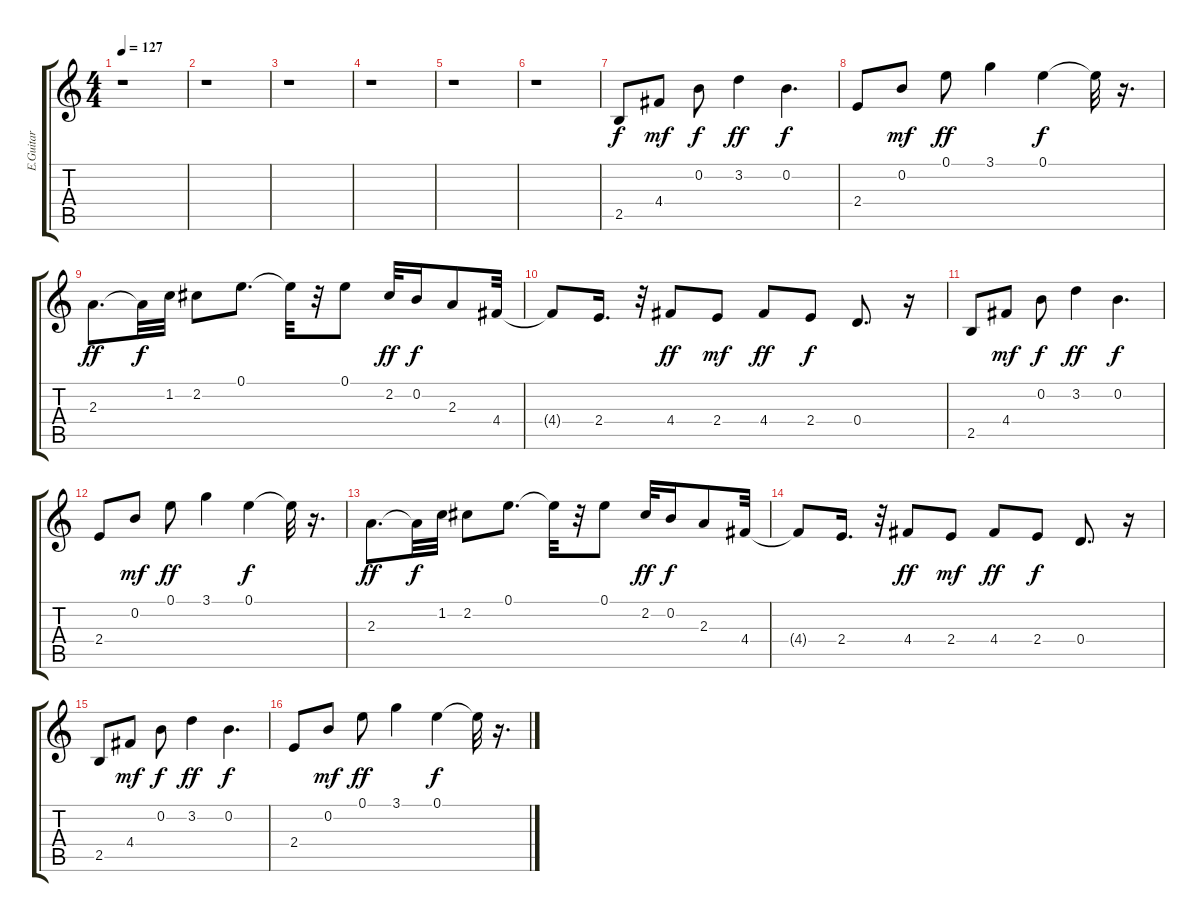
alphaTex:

\track ("E.Guitar            " "E.Guitar  ") {instrument electricguitarjazz}
\staff {score tabs}
\tuning (E4 B3 G3 D3 A2 E2) {hide}
\ts (4 4)
\tempo 127
\clef g2
\ks c
r.1{dy f} |
r.1 |
r.1 |
r.1 |
r.1 |
r.1 |
2.5.8 4.4.8{dy mf} 0.2.8{dy f} 3.2.4{dy ff} 0.2.4{d dy f} |
2.4.8 0.2.8{dy mf} 0.1.8{dy ff} 3.1.4 0.1.4{dy f} 0.1{t}.32 r.16{d} |
2.3.8{d dy ff} 2.3{t}.32{dy f} 1.2.32 2.2.8 0.1.8{d} 0.1{t}.32 r.32 0.1.8 2.2.32{dy ff} 0.2.16{dy f} 2.3.8 4.4.32 |
4.4{t}.8 2.4.16{d} r.32 4.4.8{dy ff} 2.4.8{dy mf} 4.4.8{dy ff} 2.4.8{dy f} 0.4.8{d} r.16 |
2.5.8 4.4.8{dy mf} 0.2.8{dy f} 3.2.4{dy ff} 0.2.4{d dy f} |
2.4.8 0.2.8{dy mf} 0.1.8{dy ff} 3.1.4 0.1.4{dy f} 0.1{t}.32 r.16{d} |
2.3.8{d dy ff} 2.3{t}.32{dy f} 1.2.32 2.2.8 0.1.8{d} 0.1{t}.32 r.32 0.1.8 2.2.32{dy ff} 0.2.16{dy f} 2.3.8 4.4.32 |
4.4{t}.8 2.4.16{d} r.32 4.4.8{dy ff} 2.4.8{dy mf} 4.4.8{dy ff} 2.4.8{dy f} 0.4.8{d} r.16 |
2.5.8 4.4.8{dy mf} 0.2.8{dy f} 3.2.4{dy ff} 0.2.4{d dy f} |
2.4.8 0.2.8{dy mf} 0.1.8{dy ff} 3.1.4 0.1.4{dy f} 0.1{t}.32 r.16{d}
